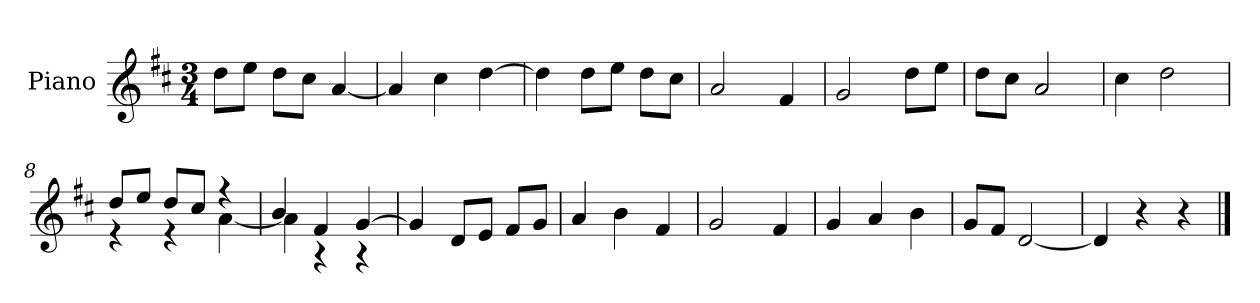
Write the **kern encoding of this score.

**kern
*part1
*staff1
*I"Piano
*I'P-no
*clefG2
*k[f#c#]
*M3/4
*MM176
=1
8dd\L
8ee\J
8dd\L
8cc#\J
[4a/
=2
4a/]
4cc#\
[4dd\
=3
4dd\]
8dd\L
8ee\J
8dd\L
8cc#\J
=4
2a/
4f#/
=5
2g/
8dd\L
8ee\J
=6
8dd\L
8cc#\J
2a/
=7
4cc#\
2dd\
=8
*^
8dd/L	4r
8ee/J	.
8dd/L	4r
8cc#/J	.
4r	[4a\
=9	=9
4b/	4a\]
4f#/	4r
[4g/	4r
*v	*v
!!LO:LB:g=z
=10
4g/]
8d/L
8e/J
8f#/L
8g/J
=11
4a/
4b\
4f#/
=12
2g/
4f#/
=13
4g/
4a/
4b\
=14
8g/L
8f#/J
[2d/
=15
4d/]
4r
4r
==
*-
